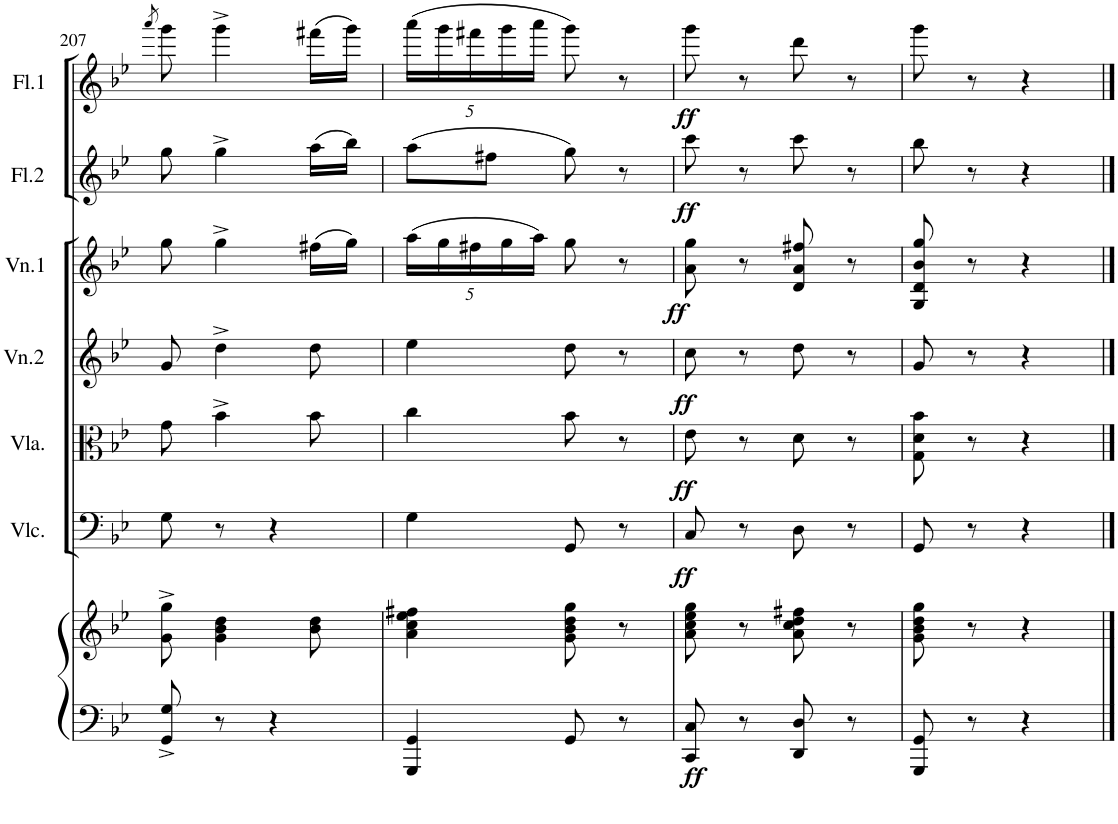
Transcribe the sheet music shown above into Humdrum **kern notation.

**kern	**kern	**dynam	**kern	**dynam	**kern	**dynam	**kern	**dynam	**kern	**dynam	**kern	**dynam	**kern	**dynam
*part7	*part7	*part7	*part6	*part6	*part5	*part5	*part4	*part4	*part3	*part3	*part2	*part2	*part1	*part1
*staff8	*staff7	*staff7/8	*staff6	*staff6	*staff5	*staff5	*staff4	*staff4	*staff3	*staff3	*staff2	*staff2	*staff1	*staff1
*I"Piano	*	*	*I"Violoncelle	*	*I"Alto	*	*I"Violon 2	*	*I"Violon 1	*	*I"Flûte 2	*	*I"Flûte 1	*
*I'Pno	*	*	*I'Vlc.	*	*	*	*I'Vn.2	*	*I'Vn.1	*	*I'Fl.2	*	*I'Fl.1	*
!!LO:PB:g=z
*clefF4	*clefG2	*	*clefF4	*	*clefC3	*	*clefG2	*	*clefG2	*	*clefG2	*	*clefG2	*
*k[b-e-]	*k[b-e-]	*	*k[b-e-]	*	*k[b-e-]	*	*k[b-e-]	*	*k[b-e-]	*	*k[b-e-]	*	*k[b-e-]	*
*M2/4	*M2/4	*	*M2/4	*	*M2/4	*	*M2/4	*	*M2/4	*	*M2/4	*	*M2/4	*
=207	=207	=207	=207	=207	=207	=207	=207	=207	=207	=207	=207	=207	=207	=207
.	.	.	.	.	.	.	.	.	.	.	.	.	8qaaa/	.
8GG/^ 8G/^	8g\^ 8gg\^	.	8G\	.	8g\	.	8g/	.	8gg\	.	8gg\	.	8ggg\	.
8r	4g\ 4b-\ 4dd\	.	8r	.	4b-^\	.	4dd^\	.	4gg^\	.	4gg^\	.	4ggg^\	.
4r	.	.	4r	.	.	.	.	.	.	.	.	.	.	.
.	8b-\ 8dd\	.	.	.	8b-\	.	8dd\	.	(16ff#X\LL	.	(16aa\LL	.	(16fff#X\LL	.
.	.	.	.	.	.	.	.	.	16gg\JJ)	.	16bb-\JJ)	.	16ggg\JJ)	.
=208	=208	=208	=208	=208	=208	=208	=208	=208	=208	=208	=208	=208	=208	=208
*	*	*	*	*	*	*	*	*	*Xbrackettup	*	*	*	*Xbrackettup	*
4GGG/ 4GG/	4a\ 4cc\ 4ee-\ 4ff#X\	.	4G\	.	4cc\	.	4ee-\	.	(20aa\LL	.	(8aa\L	.	(20aaa\LL	.
.	.	.	.	.	.	.	.	.	20gg\	.	.	.	20ggg\	.
.	.	.	.	.	.	.	.	.	20ff#X\	.	.	.	20fff#X\	.
.	.	.	.	.	.	.	.	.	.	.	8ff#X\J	.	.	.
.	.	.	.	.	.	.	.	.	20gg\	.	.	.	20ggg\	.
.	.	.	.	.	.	.	.	.	20aa\JJ)	.	.	.	20aaa\JJ	.
8GG/	8g\ 8b-\ 8dd\ 8gg\	.	8GG/	.	8b-\	.	8dd\	.	8gg\	.	8gg\)	.	8ggg\)	.
8r	8r	.	8r	.	8r	.	8r	.	8r	.	8r	.	8r	.
=209	=209	=209	=209	=209	=209	=209	=209	=209	=209	=209	=209	=209	=209	=209
!	!	!LO:DY:b=2	!	!LO:DY:b	!	!LO:DY:b	!	!LO:DY:b	!	!LO:DY:b	!	!LO:DY:b	!	!LO:DY:b
8CC/ 8C/	8a\ 8cc\ 8ee-\ 8gg\	ff	8C/	ff	8e-\	ff	8cc\	ff	8a\ 8gg\	ff	8ccc\	ff	8ggg\	ff
8r	8r	.	8r	.	8r	.	8r	.	8r	.	8r	.	8r	.
8DD/ 8D/	8a\ 8cc\ 8dd\ 8ff#X\	.	8D\	.	8d\	.	8dd\	.	8d/ 8a/ 8ff#X/	.	8ccc\	.	8ddd\	.
8r	8r	.	8r	.	8r	.	8r	.	8r	.	8r	.	8r	.
=210	=210	=210	=210	=210	=210	=210	=210	=210	=210	=210	=210	=210	=210	=210
8GGG/ 8GG/	8g\ 8b-\ 8dd\ 8gg\	.	8GG/	.	8G\ 8d\ 8b-\	.	8g/	.	8G/ 8d/ 8b-/ 8gg/	.	8bb-\	.	8ggg\	.
8r	8r	.	8r	.	8r	.	8r	.	8r	.	8r	.	8r	.
4r	4r	.	4r	.	4r	.	4r	.	4r	.	4r	.	4r	.
==	==	==	==	==	==	==	==	==	==	==	==	==	==	==
*-	*-	*-	*-	*-	*-	*-	*-	*-	*-	*-	*-	*-	*-	*-
